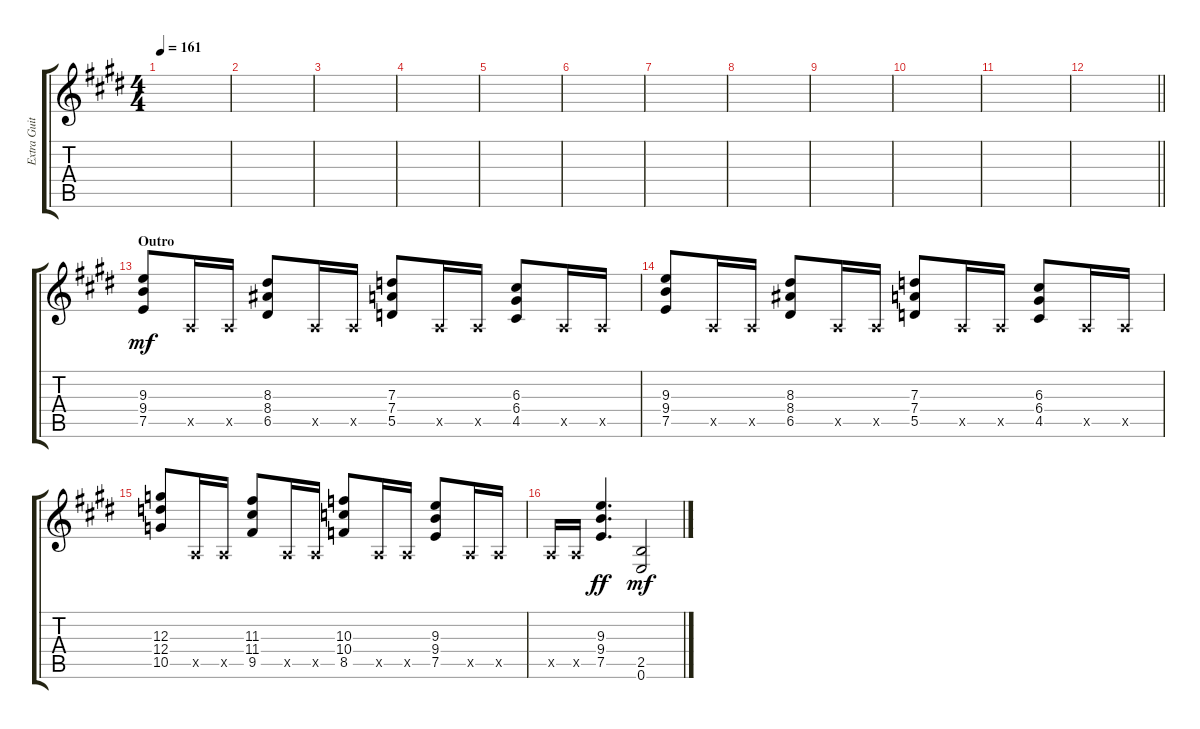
\track ("Extra Guitar" "Extra Guit") {instrument distortionguitar}
\staff {score tabs}
\tuning (E4 B3 G3 D3 A2 E2) {hide}
\ts (4 4)
\tempo 161
\clef g2
\ks e
|
|
|
|
|
|
|
|
|
|
|
\barLineRight lightlight
|
\section ("" "Outro")
(9.3 9.4 7.5).8{dy mf} 0.5{x}.16 0.5{x}.16 (8.3 8.4 6.5).8 0.5{x}.16 0.5{x}.16 (7.3 7.4 5.5).8 0.5{x}.16 0.5{x}.16 (6.3 6.4 4.5).8 0.5{x}.16 0.5{x}.16 |
(9.3 9.4 7.5).8 0.5{x}.16 0.5{x}.16 (8.3 8.4 6.5).8 0.5{x}.16 0.5{x}.16 (7.3 7.4 5.5).8 0.5{x}.16 0.5{x}.16 (6.3 6.4 4.5).8 0.5{x}.16 0.5{x}.16 |
(12.3 12.4 10.5).8 0.5{x}.16 0.5{x}.16 (11.3 11.4 9.5).8 0.5{x}.16 0.5{x}.16 (10.3 10.4 8.5).8 0.5{x}.16 0.5{x}.16 (9.3 9.4 7.5).8 0.5{x}.16 0.5{x}.16 |
0.5{x}.16 0.5{x}.16 (9.3 9.4 7.5).4{d dy ff} (2.5 0.6).2{dy mf}
